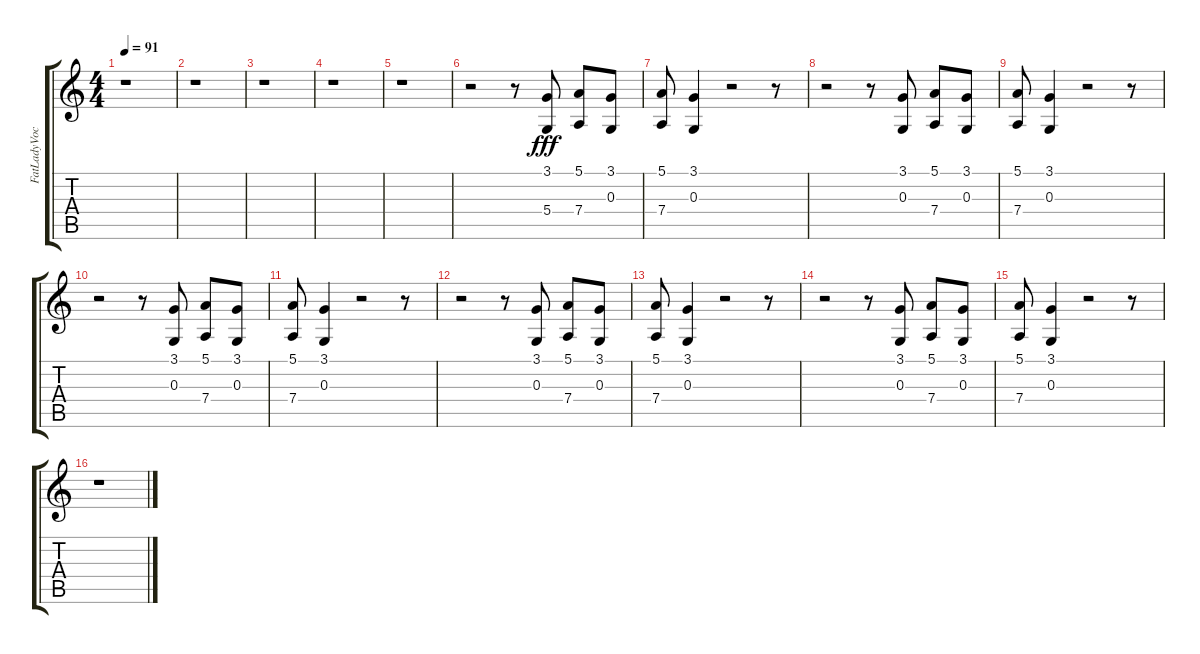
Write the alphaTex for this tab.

\track ("FatLadyVocal" "FatLadyVoc") {instrument choiraahs}
\staff {score tabs}
\tuning (E4 B3 G3 D3 A2 E2) {hide}
\ts (4 4)
\tempo 91
\clef g2
\ks c
r.1{dy fff} |
r.1 |
r.1 |
r.1 |
r.1 |
r.2 r.8 (3.1 5.4).8 (5.1 7.4).8 (3.1 0.3).8 |
(5.1 7.4).8 (3.1 0.3).4 r.2 r.8 |
r.2 r.8 (3.1 0.3).8 (5.1 7.4).8 (3.1 0.3).8 |
(5.1 7.4).8 (3.1 0.3).4 r.2 r.8 |
r.2 r.8 (3.1 0.3).8 (5.1 7.4).8 (3.1 0.3).8 |
(5.1 7.4).8 (3.1 0.3).4 r.2 r.8 |
r.2 r.8 (3.1 0.3).8 (5.1 7.4).8 (3.1 0.3).8 |
(5.1 7.4).8 (3.1 0.3).4 r.2 r.8 |
r.2 r.8 (3.1 0.3).8 (5.1 7.4).8 (3.1 0.3).8 |
(5.1 7.4).8 (3.1 0.3).4 r.2 r.8 |
r.1
